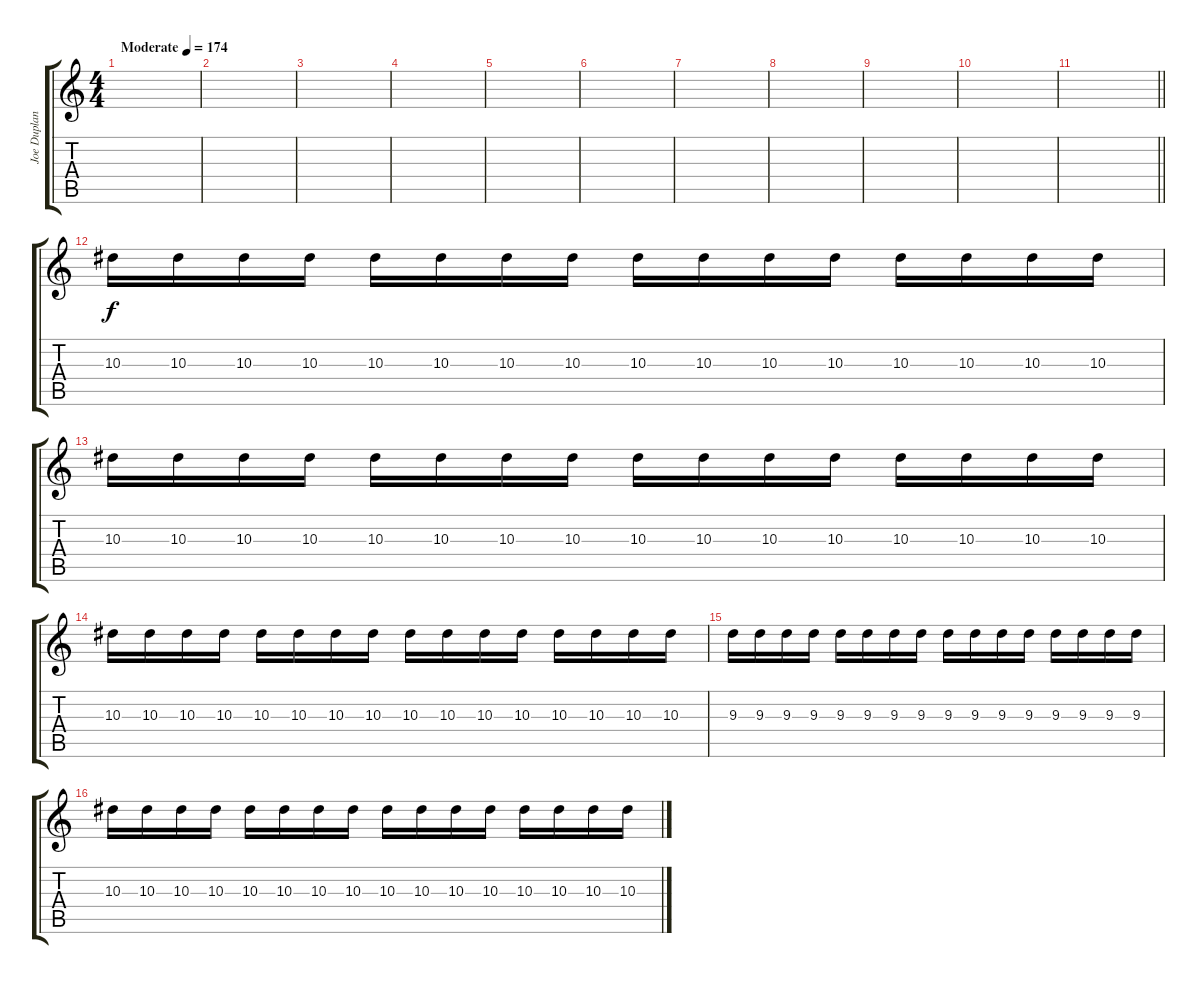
\track ("Joe Duplantier - LEAD GUITAR" "Joe Duplan") {instrument distortionguitar}
\staff {score tabs}
\tuning (D4 A3 F3 C3 G2 C2) {hide}
\ts (4 4)
\tempo (174 "Moderate")
\clef g2
\ks c
|
|
|
|
|
|
|
|
|
|
\barLineRight lightlight
|
\section ("" "")
10.3.16 10.3.16 10.3.16 10.3.16 10.3.16 10.3.16 10.3.16 10.3.16 10.3.16 10.3.16 10.3.16 10.3.16 10.3.16 10.3.16 10.3.16 10.3.16 |
10.3.16 10.3.16 10.3.16 10.3.16 10.3.16 10.3.16 10.3.16 10.3.16 10.3.16 10.3.16 10.3.16 10.3.16 10.3.16 10.3.16 10.3.16 10.3.16 |
10.3.16 10.3.16 10.3.16 10.3.16 10.3.16 10.3.16 10.3.16 10.3.16 10.3.16 10.3.16 10.3.16 10.3.16 10.3.16 10.3.16 10.3.16 10.3.16 |
9.3.16 9.3.16 9.3.16 9.3.16 9.3.16 9.3.16 9.3.16 9.3.16 9.3.16 9.3.16 9.3.16 9.3.16 9.3.16 9.3.16 9.3.16 9.3.16 |
10.3.16 10.3.16 10.3.16 10.3.16 10.3.16 10.3.16 10.3.16 10.3.16 10.3.16 10.3.16 10.3.16 10.3.16 10.3.16 10.3.16 10.3.16 10.3.16
